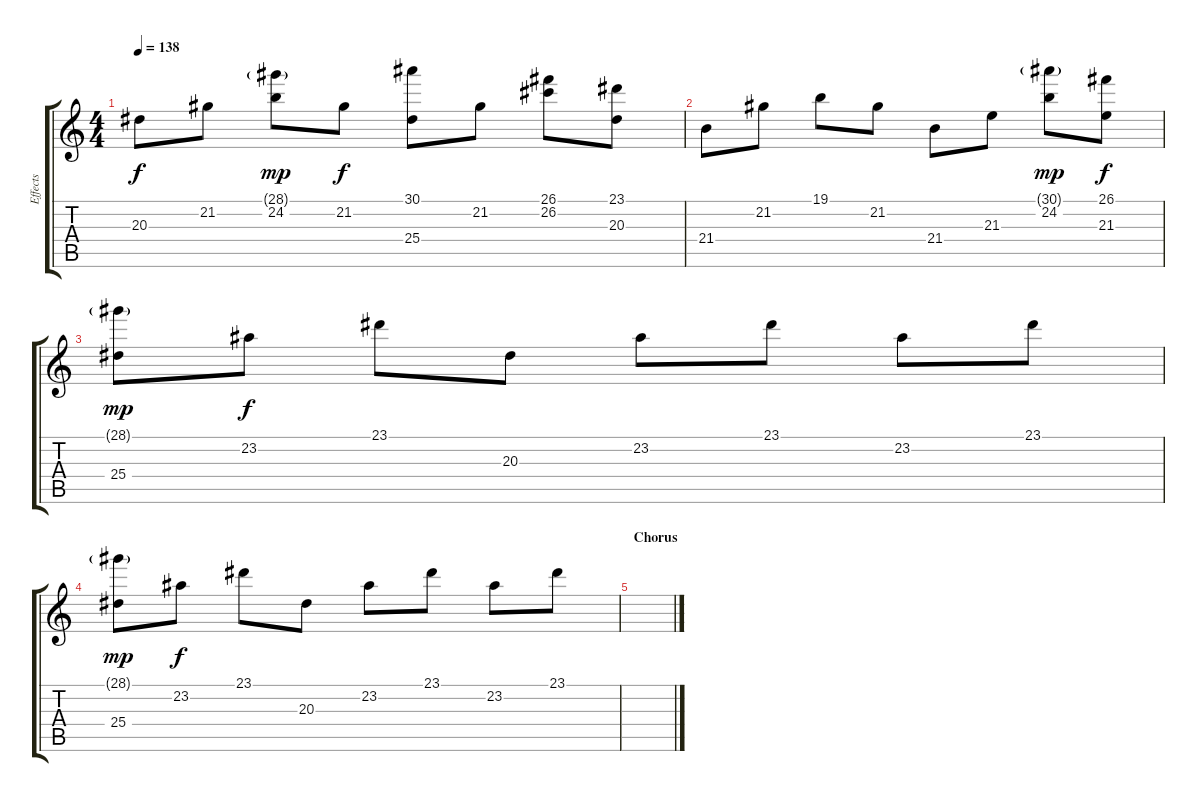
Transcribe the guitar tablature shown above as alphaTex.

\track ("Effects" "Effects") {instrument marimba}
\staff {score tabs}
\tuning (E4 B3 G3 D3 A2 E2) {hide}
\ts (4 4)
\tempo 138
\clef g2
\ks c
20.3.8{dy f} 21.2.8 (28.1{g} 24.2).8{dy mp} 21.2.8{dy f} (30.1 25.4).8 21.2.8 (26.1 26.2).8 (23.1 20.3).8 |
21.4.8 21.2.8 19.1.8 21.2.8 21.4.8 21.3.8 (30.1{g} 24.2).8{dy mp} (26.1 21.3).8{dy f} |
(28.1{g} 25.4).8{dy mp} 23.2.8{dy f} 23.1.8 20.3.8 23.2.8 23.1.8 23.2.8 23.1.8 |
(28.1{g} 25.4).8{dy mp} 23.2.8{dy f} 23.1.8 20.3.8 23.2.8 23.1.8 23.2.8 23.1.8 |
\section ("" "Chorus")
